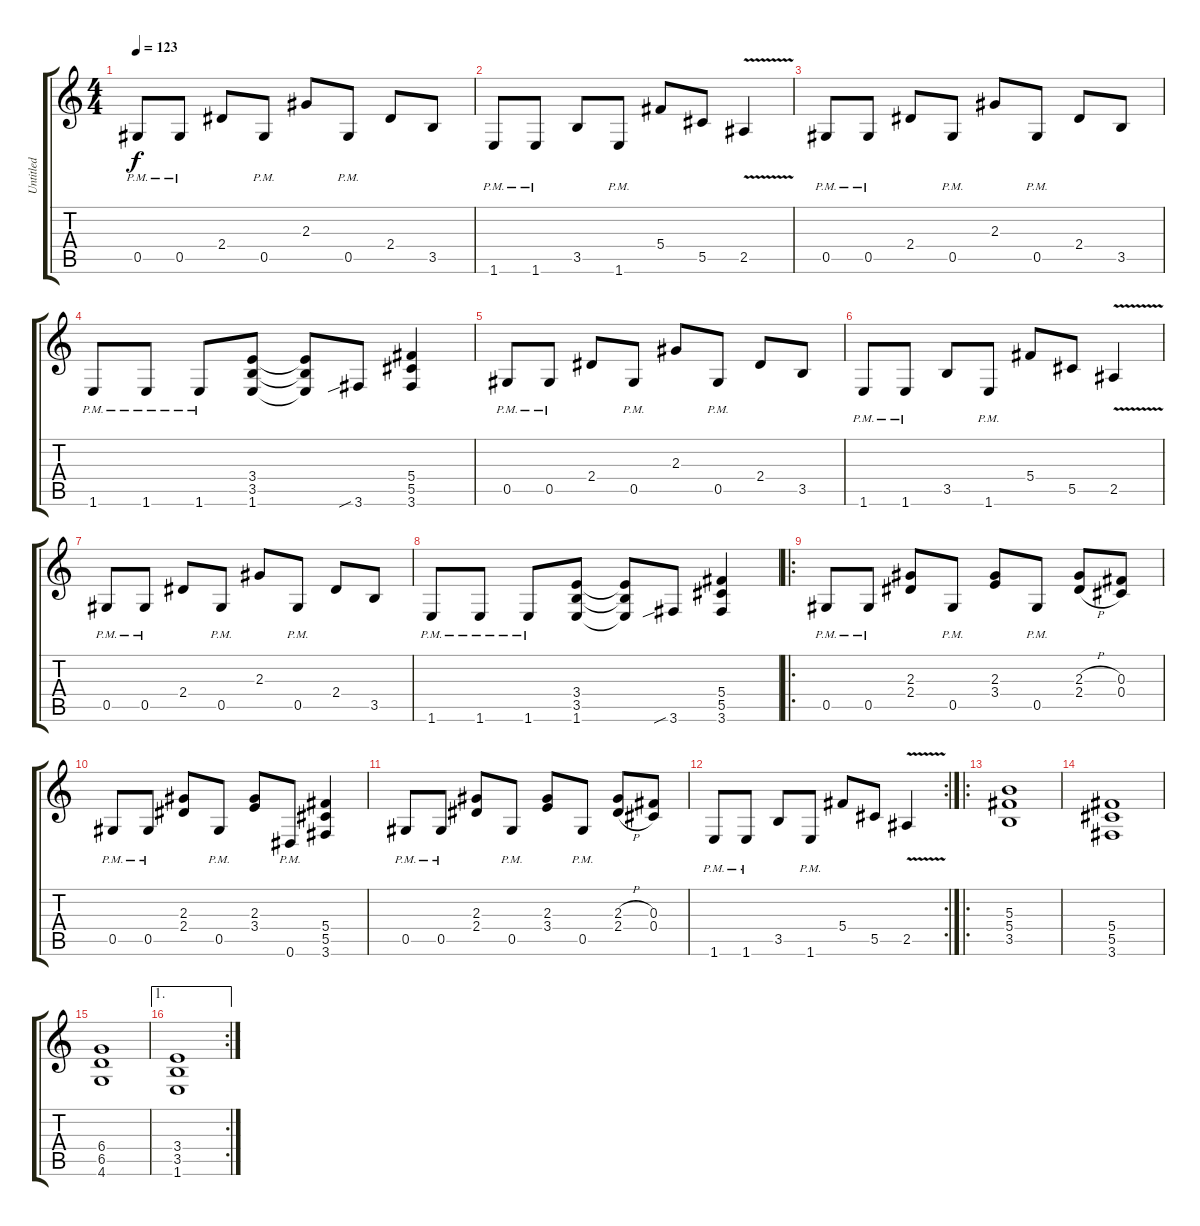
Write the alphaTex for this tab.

\track ("Untitled" "Untitled") {instrument distortionguitar}
\staff {score tabs}
\tuning (Eb4 Bb3 Gb3 Db3 Ab2 Eb2) {hide}
\ts (4 4)
\tempo 123
\clef g2
\ks c
0.5{pm}.8{dy f instrument distortionguitar} 0.5{pm}.8 2.4.8 0.5{pm}.8 2.3.8 0.5{pm}.8 2.4.8 3.5.8 |
1.6{pm}.8 1.6{pm}.8 3.5.8 1.6{pm}.8 5.4.8 5.5.8 2.5{v}.4 |
0.5{pm}.8 0.5{pm}.8 2.4.8 0.5{pm}.8 2.3.8 0.5{pm}.8 2.4.8 3.5.8 |
1.6{pm}.8 1.6{pm}.8 1.6{pm}.8 (3.4 3.5 1.6).8 (3.4{t} 3.5{t} 1.6{t}).8 3.6{sib}.8 (5.4 5.5 3.6).4 |
0.5{pm}.8 0.5{pm}.8 2.4.8 0.5{pm}.8 2.3.8 0.5{pm}.8 2.4.8 3.5.8 |
1.6{pm}.8 1.6{pm}.8 3.5.8 1.6{pm}.8 5.4.8 5.5.8 2.5{v}.4 |
0.5{pm}.8 0.5{pm}.8 2.4.8 0.5{pm}.8 2.3.8 0.5{pm}.8 2.4.8 3.5.8 |
1.6{pm}.8 1.6{pm}.8 1.6{pm}.8 (3.4 3.5 1.6).8 (3.4{t} 3.5{t} 1.6{t}).8 3.6{sib}.8 (5.4 5.5 3.6).4 |
\ro
0.5{pm}.8 0.5{pm}.8 (2.3 2.4).8 0.5{pm}.8 (2.3 3.4).8 0.5{pm}.8 (2.3{h} 2.4{h}).8 (0.3 0.4).8 |
0.5{pm}.8 0.5{pm}.8 (2.3 2.4).8 0.5{pm}.8 (2.3 3.4).8 0.6{pm}.8 (5.4 5.5 3.6).4 |
0.5{pm}.8 0.5{pm}.8 (2.3 2.4).8 0.5{pm}.8 (2.3 3.4).8 0.5{pm}.8 (2.3{h} 2.4{h}).8 (0.3 0.4).8 |
\rc 2
1.6{pm}.8 1.6{pm}.8 3.5.8 1.6{pm}.8 5.4.8 5.5.8 2.5{v}.4 |
\ro
(5.3 5.4 3.5).1 |
(5.4 5.5 3.6).1 |
(6.4 6.5 4.6).1 |
\ae 1
\rc 2
(3.4 3.5 1.6).1
